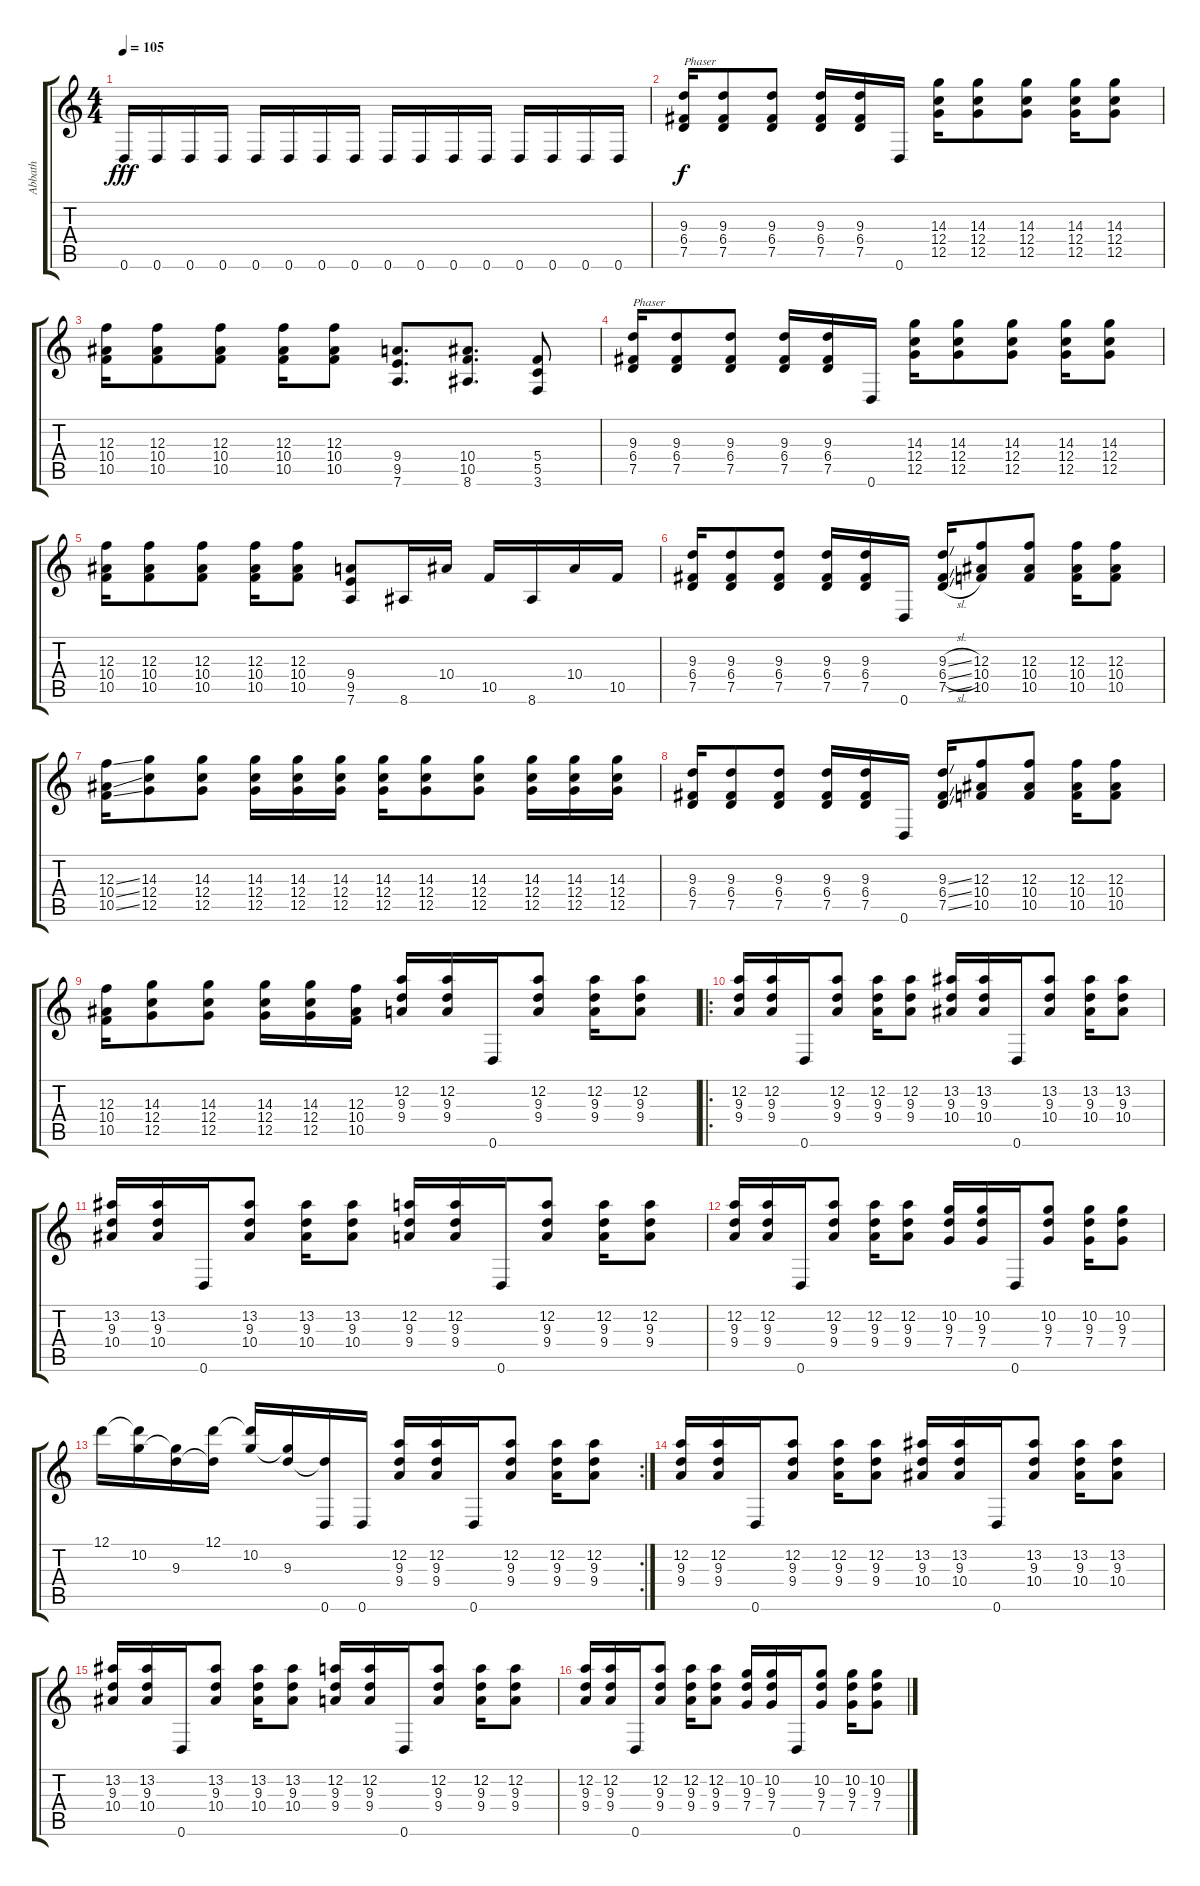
\track ("Abbath" "Abbath") {instrument distortionguitar}
\staff {score tabs}
\tuning (D4 A3 F3 C3 G2 D2) {hide}
\ts (4 4)
\tempo 105
\clef g2
\ks c
0.6.16{dy fff} 0.6.16 0.6.16 0.6.16 0.6.16 0.6.16 0.6.16 0.6.16 0.6.16 0.6.16 0.6.16 0.6.16 0.6.16 0.6.16 0.6.16 0.6.16 |
(9.3 6.4 7.5).16{txt "Phaser" dy f} (9.3 6.4 7.5).8 (9.3 6.4 7.5).8 (9.3 6.4 7.5).16 (9.3 6.4 7.5).16 0.6.16 (14.3 12.4 12.5).16 (14.3 12.4 12.5).8 (14.3 12.4 12.5).8 (14.3 12.4 12.5).16 (14.3 12.4 12.5).8 |
(12.3 10.4 10.5).16 (12.3 10.4 10.5).8 (12.3 10.4 10.5).8 (12.3 10.4 10.5).16 (12.3 10.4 10.5).8 (9.4 9.5 7.6).8{d} (10.4 10.5 8.6).8{d} (5.4 5.5 3.6).8 |
(9.3 6.4 7.5).16{txt "Phaser"} (9.3 6.4 7.5).8 (9.3 6.4 7.5).8 (9.3 6.4 7.5).16 (9.3 6.4 7.5).16 0.6.16 (14.3 12.4 12.5).16 (14.3 12.4 12.5).8 (14.3 12.4 12.5).8 (14.3 12.4 12.5).16 (14.3 12.4 12.5).8 |
(12.3 10.4 10.5).16 (12.3 10.4 10.5).8 (12.3 10.4 10.5).8 (12.3 10.4 10.5).16 (12.3 10.4 10.5).8 (9.4 9.5 7.6).8 8.6.16 10.4.16 10.5.16 8.6.16 10.4.16 10.5.16 |
(9.3 6.4 7.5).16 (9.3 6.4 7.5).8 (9.3 6.4 7.5).8 (9.3 6.4 7.5).16 (9.3 6.4 7.5).16 0.6.16 (9.3{sl} 6.4{sl} 7.5{sl}).16 (12.3 10.4 10.5).8 (12.3 10.4 10.5).8 (12.3 10.4 10.5).16 (12.3 10.4 10.5).8 |
(12.3{ss} 10.4{ss} 10.5{ss}).16 (14.3 12.4 12.5).8 (14.3 12.4 12.5).8 (14.3 12.4 12.5).16 (14.3 12.4 12.5).16 (14.3 12.4 12.5).16 (14.3 12.4 12.5).16 (14.3 12.4 12.5).8 (14.3 12.4 12.5).8 (14.3 12.4 12.5).16 (14.3 12.4 12.5).16 (14.3 12.4 12.5).16 |
(9.3 6.4 7.5).16 (9.3 6.4 7.5).8 (9.3 6.4 7.5).8 (9.3 6.4 7.5).16 (9.3 6.4 7.5).16 0.6.16 (9.3{ss} 6.4{ss} 7.5{ss}).16 (12.3 10.4 10.5).8 (12.3 10.4 10.5).8 (12.3 10.4 10.5).16 (12.3 10.4 10.5).8 |
(12.3 10.4 10.5).16 (14.3 12.4 12.5).8 (14.3 12.4 12.5).8 (14.3 12.4 12.5).16 (14.3 12.4 12.5).16 (12.3 10.4 10.5).16 (12.2 9.3 9.4).16 (12.2 9.3 9.4).16 0.6.16 (12.2 9.3 9.4).8 (12.2 9.3 9.4).16 (12.2 9.3 9.4).8 |
\ro
(12.2 9.3 9.4).16 (12.2 9.3 9.4).16 0.6.16 (12.2 9.3 9.4).8 (12.2 9.3 9.4).16 (12.2 9.3 9.4).8 (13.2 9.3 10.4).16 (13.2 9.3 10.4).16 0.6.16 (13.2 9.3 10.4).8 (13.2 9.3 10.4).16 (13.2 9.3 10.4).8 |
(13.2 9.3 10.4).16 (13.2 9.3 10.4).16 0.6.16 (13.2 9.3 10.4).8 (13.2 9.3 10.4).16 (13.2 9.3 10.4).8 (12.2 9.3 9.4).16 (12.2 9.3 9.4).16 0.6.16 (12.2 9.3 9.4).8 (12.2 9.3 9.4).16 (12.2 9.3 9.4).8 |
(12.2 9.3 9.4).16 (12.2 9.3 9.4).16 0.6.16 (12.2 9.3 9.4).8 (12.2 9.3 9.4).16 (12.2 9.3 9.4).8 (10.2 9.3 7.4).16 (10.2 9.3 7.4).16 0.6.16 (10.2 9.3 7.4).8 (10.2 9.3 7.4).16 (10.2 9.3 7.4).8 |
\rc 2
12.1.16 (12.1{t} 10.2).16 (10.2{t} 9.3).16 (12.1 9.3{t}).16 (12.1{t} 10.2).16 (10.2{t} 9.3).16 (9.3{t} 0.6).16 0.6.16 (12.2 9.3 9.4).16 (12.2 9.3 9.4).16 0.6.16 (12.2 9.3 9.4).8 (12.2 9.3 9.4).16 (12.2 9.3 9.4).8 |
(12.2 9.3 9.4).16 (12.2 9.3 9.4).16 0.6.16 (12.2 9.3 9.4).8 (12.2 9.3 9.4).16 (12.2 9.3 9.4).8 (13.2 9.3 10.4).16 (13.2 9.3 10.4).16 0.6.16 (13.2 9.3 10.4).8 (13.2 9.3 10.4).16 (13.2 9.3 10.4).8 |
(13.2 9.3 10.4).16 (13.2 9.3 10.4).16 0.6.16 (13.2 9.3 10.4).8 (13.2 9.3 10.4).16 (13.2 9.3 10.4).8 (12.2 9.3 9.4).16 (12.2 9.3 9.4).16 0.6.16 (12.2 9.3 9.4).8 (12.2 9.3 9.4).16 (12.2 9.3 9.4).8 |
(12.2 9.3 9.4).16 (12.2 9.3 9.4).16 0.6.16 (12.2 9.3 9.4).8 (12.2 9.3 9.4).16 (12.2 9.3 9.4).8 (10.2 9.3 7.4).16 (10.2 9.3 7.4).16 0.6.16 (10.2 9.3 7.4).8 (10.2 9.3 7.4).16 (10.2 9.3 7.4).8
